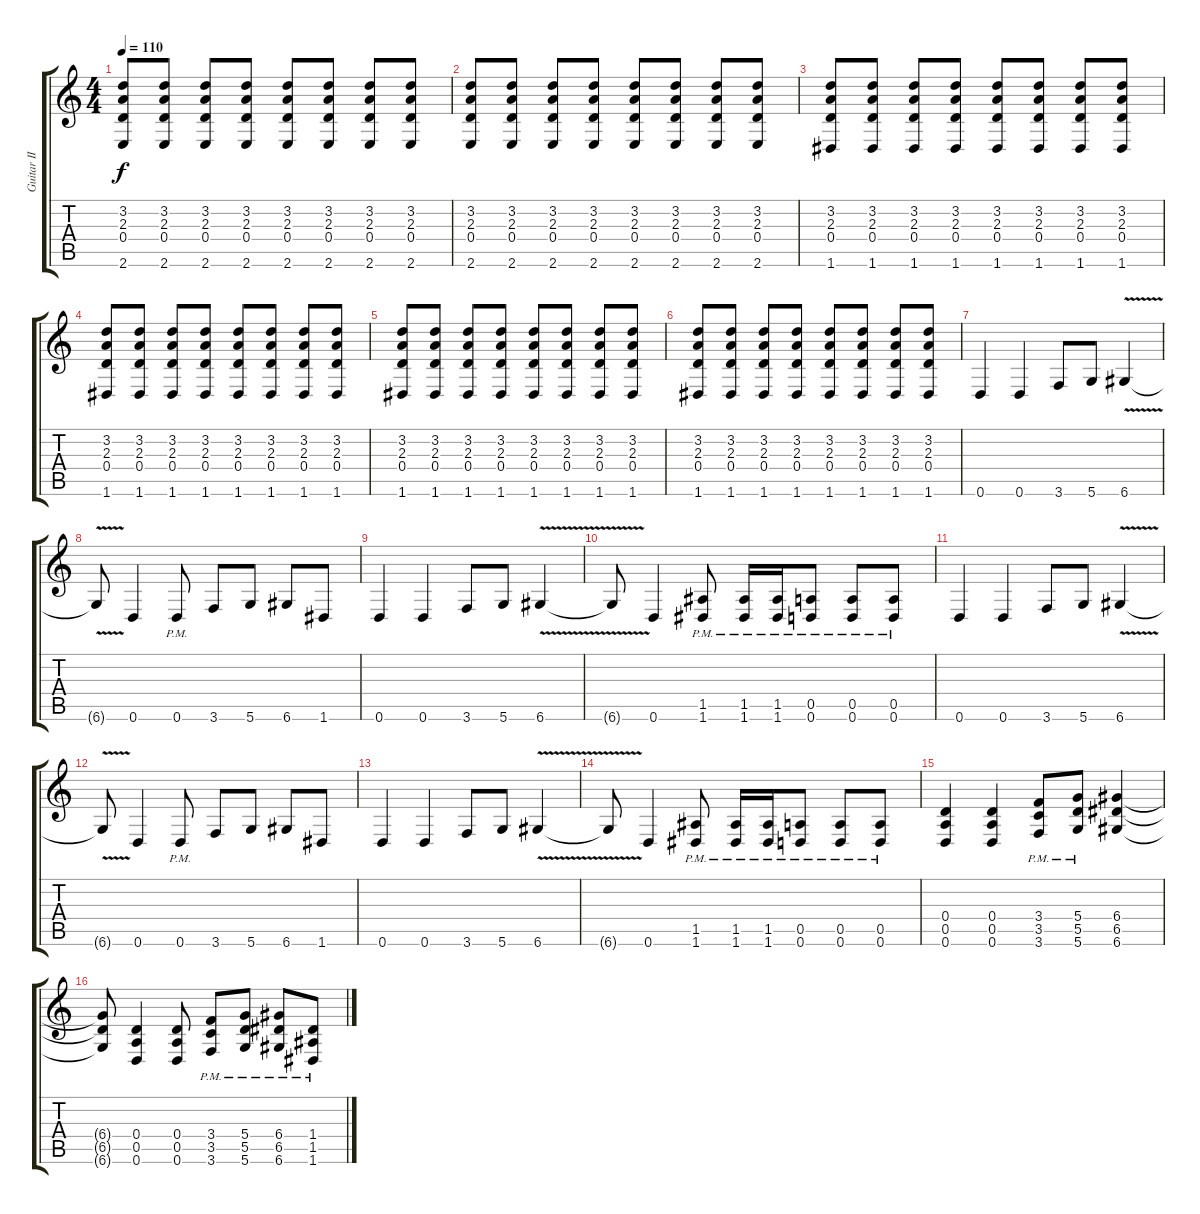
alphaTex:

\track ("Guitar II" "Guitar II") {instrument overdrivenguitar}
\staff {score tabs}
\tuning (D4 B3 G3 D3 A2 D2) {hide}
\ts (4 4)
\tempo 110
\clef g2
\ks c
(3.2 2.3 0.4 2.6).8{dy f} (3.2 2.3 0.4 2.6).8 (3.2 2.3 0.4 2.6).8 (3.2 2.3 0.4 2.6).8 (3.2 2.3 0.4 2.6).8 (3.2 2.3 0.4 2.6).8 (3.2 2.3 0.4 2.6).8 (3.2 2.3 0.4 2.6).8 |
(3.2 2.3 0.4 2.6).8 (3.2 2.3 0.4 2.6).8 (3.2 2.3 0.4 2.6).8 (3.2 2.3 0.4 2.6).8 (3.2 2.3 0.4 2.6).8 (3.2 2.3 0.4 2.6).8 (3.2 2.3 0.4 2.6).8 (3.2 2.3 0.4 2.6).8 |
(3.2 2.3 0.4 1.6).8 (3.2 2.3 0.4 1.6).8 (3.2 2.3 0.4 1.6).8 (3.2 2.3 0.4 1.6).8 (3.2 2.3 0.4 1.6).8 (3.2 2.3 0.4 1.6).8 (3.2 2.3 0.4 1.6).8 (3.2 2.3 0.4 1.6).8 |
(3.2 2.3 0.4 1.6).8 (3.2 2.3 0.4 1.6).8 (3.2 2.3 0.4 1.6).8 (3.2 2.3 0.4 1.6).8 (3.2 2.3 0.4 1.6).8 (3.2 2.3 0.4 1.6).8 (3.2 2.3 0.4 1.6).8 (3.2 2.3 0.4 1.6).8 |
(3.2 2.3 0.4 1.6).8 (3.2 2.3 0.4 1.6).8 (3.2 2.3 0.4 1.6).8 (3.2 2.3 0.4 1.6).8 (3.2 2.3 0.4 1.6).8 (3.2 2.3 0.4 1.6).8 (3.2 2.3 0.4 1.6).8 (3.2 2.3 0.4 1.6).8 |
(3.2 2.3 0.4 1.6).8 (3.2 2.3 0.4 1.6).8 (3.2 2.3 0.4 1.6).8 (3.2 2.3 0.4 1.6).8 (3.2 2.3 0.4 1.6).8 (3.2 2.3 0.4 1.6).8 (3.2 2.3 0.4 1.6).8 (3.2 2.3 0.4 1.6).8 |
0.6.4{instrument overdrivenguitar} 0.6.4 3.6.8 5.6.8 6.6{v}.4 |
6.6{v t}.8 0.6.4 0.6{pm}.8 3.6.8 5.6.8 6.6.8 1.6.8 |
0.6.4 0.6.4 3.6.8 5.6.8 6.6{v}.4 |
6.6{t}.8 0.6.4 (1.5{pm} 1.6{pm}).8 (1.5{pm} 1.6{pm}).16 (1.5{pm} 1.6{pm}).16 (0.5{pm} 0.6{pm}).8 (0.5{pm} 0.6{pm}).8 (0.5{pm} 0.6{pm}).8 |
0.6.4 0.6.4 3.6.8 5.6.8 6.6{v}.4 |
6.6{v t}.8 0.6.4 0.6{pm}.8 3.6.8 5.6.8 6.6.8 1.6.8 |
0.6.4 0.6.4 3.6.8 5.6.8 6.6{v}.4 |
6.6{t}.8 0.6.4 (1.5{pm} 1.6{pm}).8 (1.5{pm} 1.6{pm}).16 (1.5{pm} 1.6{pm}).16 (0.5{pm} 0.6{pm}).8 (0.5{pm} 0.6{pm}).8 (0.5{pm} 0.6{pm}).8 |
(0.4 0.5 0.6).4{instrument overdrivenguitar} (0.4 0.5 0.6).4 (3.4{pm} 3.5{pm} 3.6{pm}).8 (5.4{pm} 5.5{pm} 5.6{pm}).8 (6.4 6.5 6.6).4 |
(6.4{t} 6.5{t} 6.6{t}).8 (0.4 0.5 0.6).4 (0.4 0.5 0.6).8 (3.4{pm} 3.5{pm} 3.6{pm}).8 (5.4{pm} 5.5{pm} 5.6{pm}).8 (6.4{pm} 6.5{pm} 6.6{pm}).8 (1.4{pm} 1.5{pm} 1.6{pm}).8
